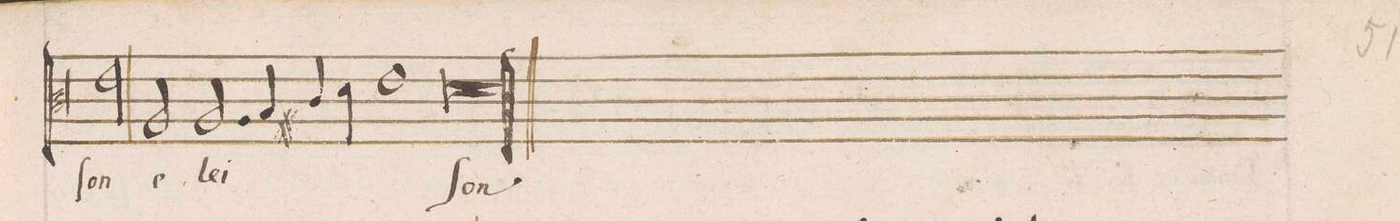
**kern	**text
*I"DISCANTVS	*
*clefC3	*
*k[]	*
*met(C|)	*
*M2/1	*
2e\	-ſon
2A/	e-
2.A/	-lei-
=87-	=87-
4B/	.
4c#X/	.
4d\	.
1e	.
=88-	=88-
00d\	-ſon
==	==
*-	*-
